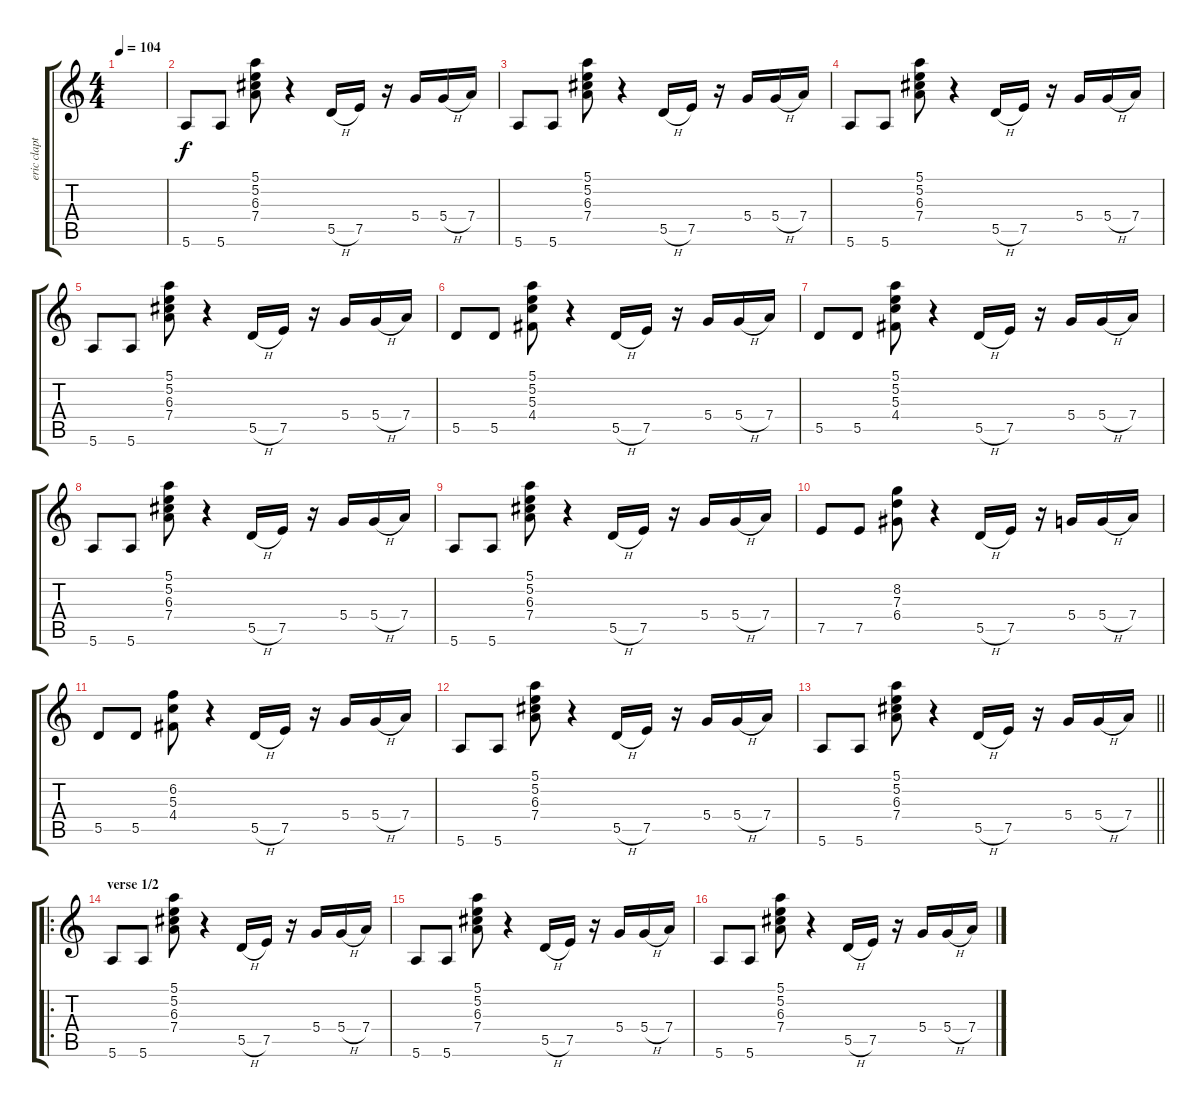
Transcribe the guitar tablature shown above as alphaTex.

\track ("eric clapton 2(rhythm)" "eric clapt") {instrument overdrivenguitar}
\staff {score tabs}
\tuning (E4 B3 G3 D3 A2 E2) {hide}
\ts (4 4)
\tempo 104
\clef g2
\ks c
|
5.6.8 5.6.8 (5.1 5.2 6.3 7.4).8 r.4 5.5{h}.16 7.5.16 r.16 5.4.16 5.4{h}.16 7.4.16 |
5.6.8 5.6.8 (5.1 5.2 6.3 7.4).8 r.4 5.5{h}.16 7.5.16 r.16 5.4.16 5.4{h}.16 7.4.16 |
5.6.8 5.6.8 (5.1 5.2 6.3 7.4).8 r.4 5.5{h}.16 7.5.16 r.16 5.4.16 5.4{h}.16 7.4.16 |
5.6.8 5.6.8 (5.1 5.2 6.3 7.4).8 r.4 5.5{h}.16 7.5.16 r.16 5.4.16 5.4{h}.16 7.4.16 |
5.5.8 5.5.8 (5.1 5.2 5.3 4.4).8 r.4 5.5{h}.16 7.5.16 r.16 5.4.16 5.4{h}.16 7.4.16 |
5.5.8 5.5.8 (5.1 5.2 5.3 4.4).8 r.4 5.5{h}.16 7.5.16 r.16 5.4.16 5.4{h}.16 7.4.16 |
5.6.8 5.6.8 (5.1 5.2 6.3 7.4).8 r.4 5.5{h}.16 7.5.16 r.16 5.4.16 5.4{h}.16 7.4.16 |
5.6.8 5.6.8 (5.1 5.2 6.3 7.4).8 r.4 5.5{h}.16 7.5.16 r.16 5.4.16 5.4{h}.16 7.4.16 |
7.5.8 7.5.8 (8.2 7.3 6.4).8 r.4 5.5{h}.16 7.5.16 r.16 5.4.16 5.4{h}.16 7.4.16 |
5.5.8 5.5.8 (6.2 5.3 4.4).8 r.4 5.5{h}.16 7.5.16 r.16 5.4.16 5.4{h}.16 7.4.16 |
5.6.8 5.6.8 (5.1 5.2 6.3 7.4).8 r.4 5.5{h}.16 7.5.16 r.16 5.4.16 5.4{h}.16 7.4.16 |
\barLineRight lightlight
5.6.8 5.6.8 (5.1 5.2 6.3 7.4).8 r.4 5.5{h}.16 7.5.16 r.16 5.4.16 5.4{h}.16 7.4.16 |
\ro
\section ("" "verse 1/2")
5.6.8 5.6.8 (5.1 5.2 6.3 7.4).8 r.4 5.5{h}.16 7.5.16 r.16 5.4.16 5.4{h}.16 7.4.16 |
5.6.8 5.6.8 (5.1 5.2 6.3 7.4).8 r.4 5.5{h}.16 7.5.16 r.16 5.4.16 5.4{h}.16 7.4.16 |
5.6.8 5.6.8 (5.1 5.2 6.3 7.4).8 r.4 5.5{h}.16 7.5.16 r.16 5.4.16 5.4{h}.16 7.4.16
